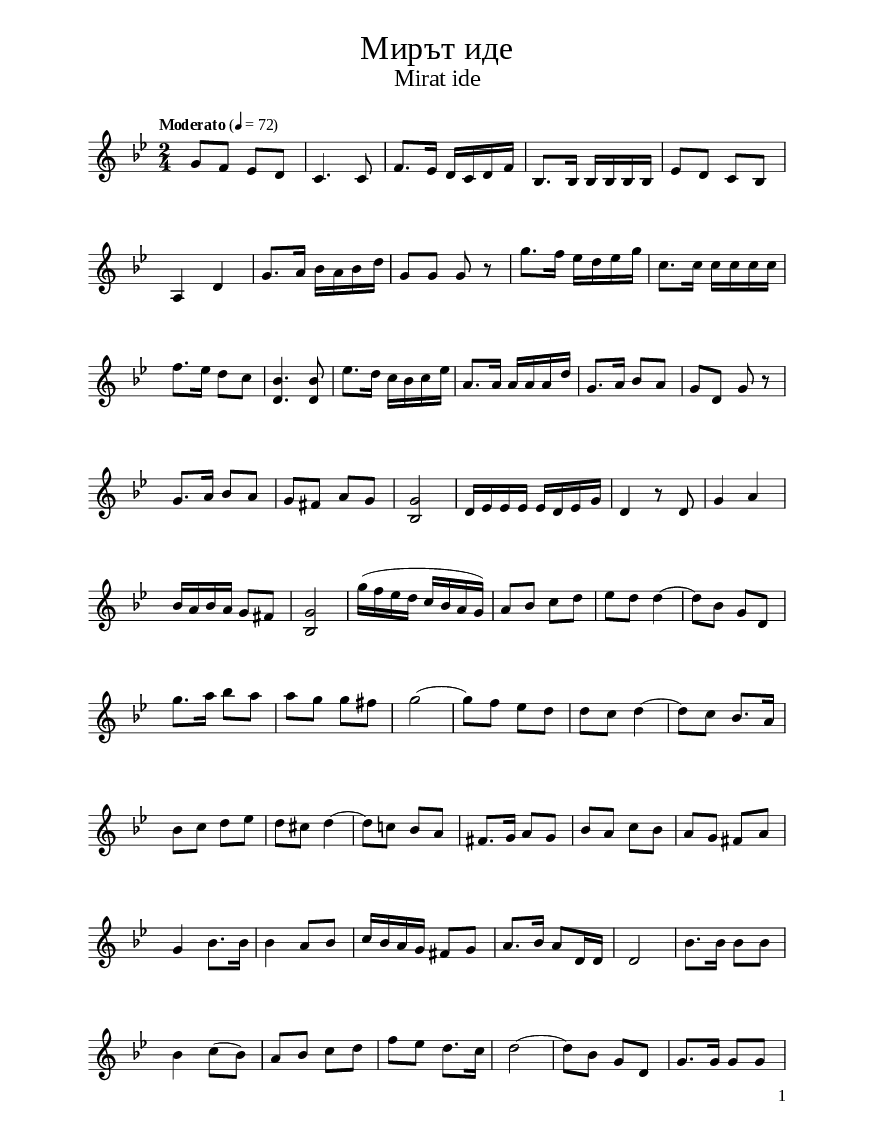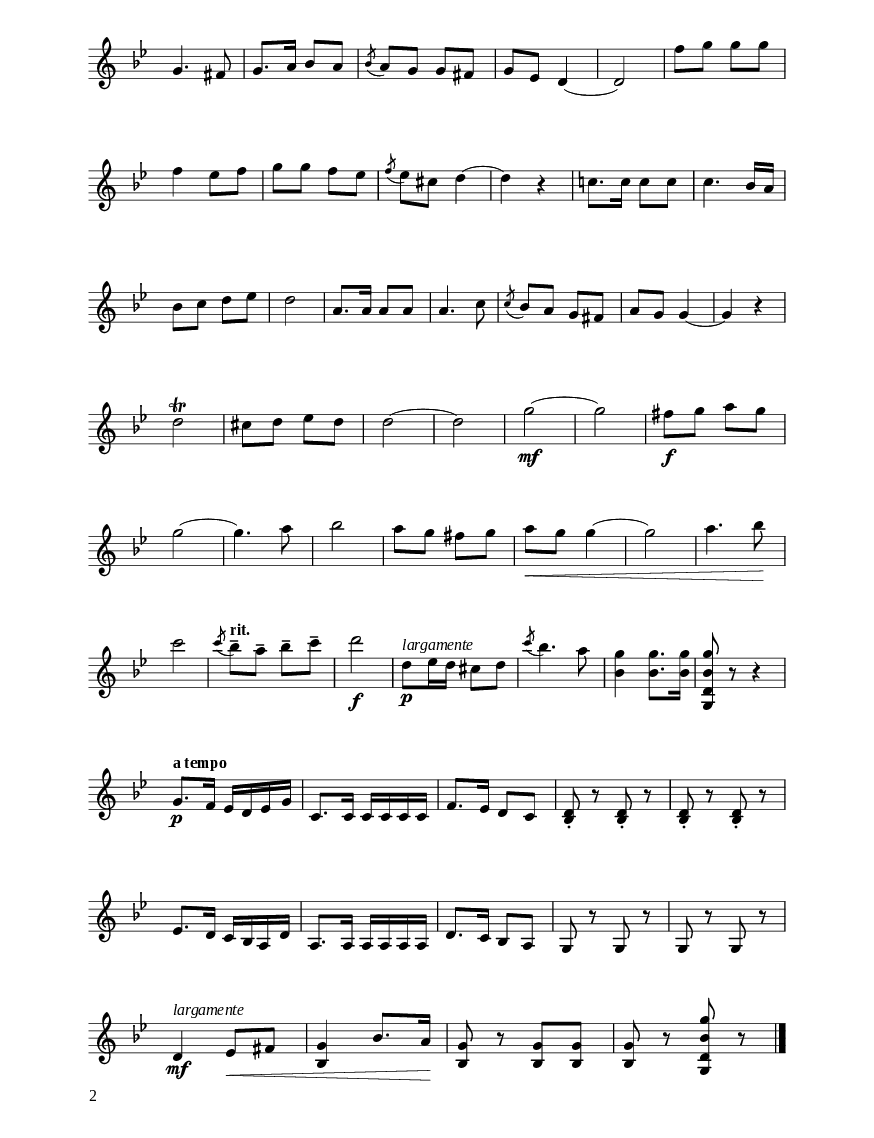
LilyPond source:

\version "2.24.0"

% include paper part and global functions
\include "include/globals.ily"

\bookpart {
  \include "include/bookpart-paper.ily"
  \score {
    \include "include/score-layout.ily"

    \new Voice \relative c' {
      \clef treble
      \key bes \major
      \time 2/4
      \tempoFunc "Moderato" 4 "72"
      \autoBeamOff
      g'8[f8] es8[d8] | \noBreak
      c4. c8 | \noBreak
      f8.[es16] d16[c16 d16 f16] | \noBreak
      bes,8.[bes16] bes16[bes16 bes16 bes16] | \noBreak
      es8[d8] c8[bes8] | \break

      a4 d4 | \noBreak
      g8.[a16] bes[a bes d] | \noBreak
      g,8[g] g r | \noBreak
      g'8.[f16] ees[d es g] | \noBreak
      c,8.[c16] c[c c c] | \break

      f8.[es16] d8[c] | \noBreak
      <d, bes'>4. <d bes'>8 | \noBreak
      ees'8.[d16] c[bes c ees] | \noBreak
      a,8.[a16] \stemUp a[a a d] | \noBreak
      g,8.[a16] bes8[a] | \noBreak
      g[d] g r | \break

      g8.[a16] bes8[a] | \noBreak
      g[fis] a[g] | \noBreak
      <bes, g'>2 | \noBreak
      d16[ees ees ees] ees[d ees g] | \noBreak
      d4 r8 d | \noBreak
      g4 a | \break

      bes16[a bes a] g8[fis] | \noBreak
      <bes, g'>2 | \noBreak \stemNeutral
      g''16([f ees d] c[bes a g]) | \noBreak
      a8[bes] c[d] | \noBreak
      es[d] d4~ | \noBreak
      d8[bes] g[d] \break

      g'8.[a16] bes8[a] | \noBreak
      a[g] g[fis] | \noBreak
      g2~ | \noBreak
      g8[f] ees[d] | \noBreak
      d[c] d4 ~ | \noBreak
      d8[c] bes8.[a16] | \break

      bes8[c] d[ees] | \noBreak
      d[cis] d4~ | \noBreak
      d8[c!] bes[a] | \noBreak
      fis8.[g16] a8[g] | \noBreak
      bes[a] c[bes] | \barNumberCheck #40 \noBreak
      a[g] fis[a] | \break

      g4 bes8.[bes16] | \noBreak
      bes4 a8[bes] | \noBreak
      c16[bes a g] fis8[g] | \noBreak
      a8.[bes16] a8[d,16 d] | \noBreak
      d2 | \noBreak
      bes'8.[bes16] bes8[bes] | \break

      bes4 c8([bes]) | \noBreak
      a[bes] c[d] | \noBreak
      f[ees] d8.[c16] | \barNumberCheck #50 \noBreak
      d2~ | \noBreak
      d8[bes] g[d] | \noBreak
      g8.[g16] g8[g] | \break

      g4. fis8 | \noBreak
      g8.[a16] bes8[a] | \noBreak
      \acciaccatura { bes } a[g] g[fis] | \noBreak
      g[ees] d4~ | \noBreak
      d2 | \noBreak
      f'8[g] g[g] | \break

      f4 ees8[f] | \noBreak
      g[g] f[ees] | \noBreak
      \acciaccatura { f } ees[cis] d4~ | \noBreak
      d r | \noBreak
      c!8.[c16] c8[c] | \noBreak
      c4. bes16[a] | \break

      bes8[c] d[ees] | \noBreak
      d2 | \noBreak
      a8.[a16] a8[a] | \noBreak
      a4. c8 | \noBreak
      \acciaccatura { c } bes[a] g[fis] | \noBreak
      a[g] g4~ | \noBreak
      g r | \break

      d'2\trill | \noBreak
      cis8[d] ees[d] | \noBreak
      d2~ | \noBreak
      d2 | \noBreak
      g2\mf ~ | \noBreak
      g2 | \noBreak
      fis8\f[g] a[g] | \break

      g2~ | \noBreak
      g4. a8 | \noBreak
      bes2 | \noBreak
      a8[g] fis[g] | \noBreak
      a\<[g] g4 ~ | \noBreak
      g2 | \noBreak
      a4. bes8\! | \break

      c2 | \noBreak
      \acciaccatura { c8 } \tempo "rit." bes \tenuto[a\tenuto] bes\tenuto[c\tenuto] \noBreak
      d2\f \noBreak
      d,8^\markup{ \italic {largamente} }\p[ees16 d] cis8[d]  | \noBreak
      \acciaccatura { c' } bes4. a8 | \noBreak
      <g bes,>4 <g bes,>8.[<g bes,>16] | \noBreak
      <g,, d' bes' g'>8 r r4 | \break

      \tempo "a tempo"
      g'8.\p[f16] ees[d ees g] | \noBreak
      c,8.[c16] c[c c c] | \noBreak
      f8.[ees16] d8[c] | \noBreak
      <bes d>8\staccato r  <bes d>8\staccato r | \noBreak
      <bes d>8\staccato r  <bes d>8\staccato r | \break

      ees8.[d16] c[bes a d] | \noBreak
      a8.[a16] a[a a a] | \barNumberCheck #100 \noBreak
      d8.[c16] bes8[a] | \noBreak
      g r g r | \noBreak
      g r g r | \break

      d'4\mf^\markup{ \italic {largamente} } es8\<[fis] | \noBreak
      <bes, g'>4 bes'8.[a16]\! | \noBreak
      <bes, g'>8 r <bes g'>[<bes g'>] \noBreak
      <bes g'> r <g d' bes' g'> r | \bar "|."

    }

    \addlyrics {


    }

    \addlyrics {

    }
    \header {
      title = \titleFunc "Мирът иде" "Mirat ide"
    }

    \midi{}

  } % score
  %\markup \dc-two "D.C." "con repitione"

  %\pageBreak

  % include foreign translation(s) of the song
  %\include "lyrics_de/020_bratstvo_edinstvo_lyrics_de.ly"

} % bookpart
